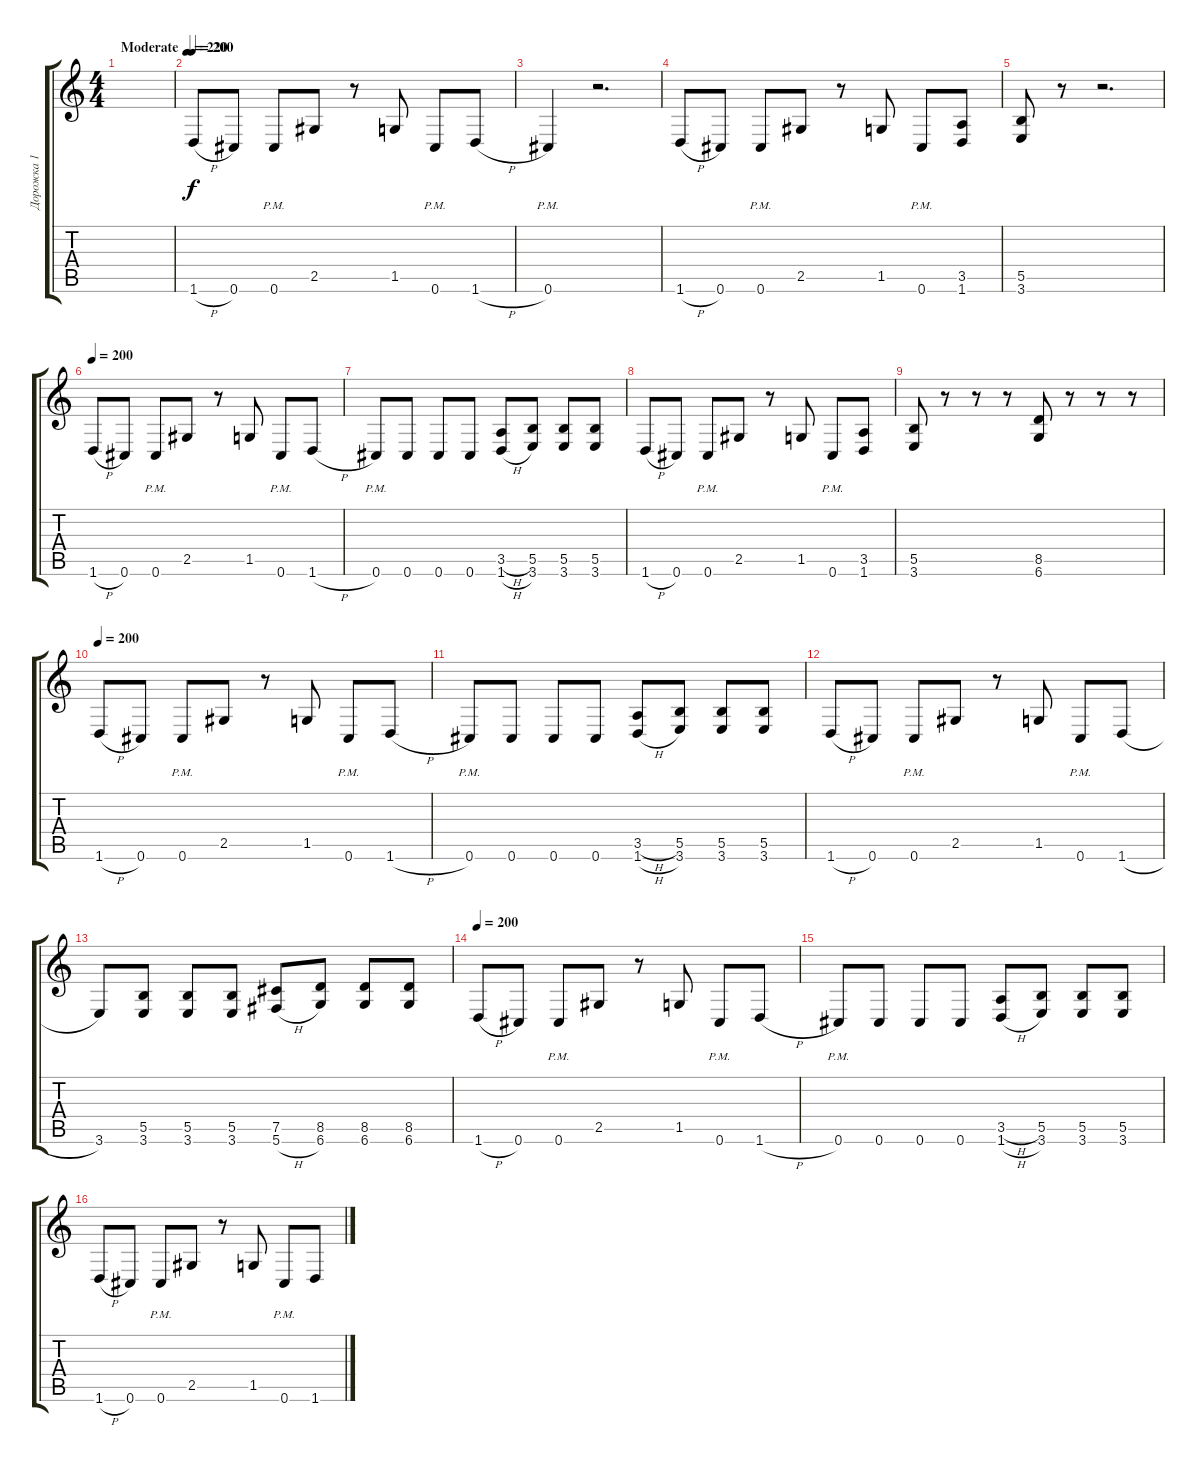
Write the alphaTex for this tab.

\track ("Дорожка 1" "Дорожка 1") {instrument distortionguitar}
\staff {score tabs}
\tuning (Db4 Ab3 E3 B2 Gb2 Db2) {hide}
\ts (4 4)
\tempo (220 "Moderate")
\clef g2
\ks c
|
\tempo 200
1.6{h}.8 0.6.8 0.6{pm}.8 2.5.8 r.8 1.5.8 0.6{pm}.8 1.6{h}.8 |
0.6{pm}.4 r.2{d} |
1.6{h}.8 0.6.8 0.6{pm}.8 2.5.8 r.8 1.5.8 0.6{pm}.8 (3.5 1.6).8 |
(5.5 3.6).8 r.8 r.2{d} |
\tempo 200
1.6{h}.8 0.6.8 0.6{pm}.8 2.5.8 r.8 1.5.8 0.6{pm}.8 1.6{h}.8 |
0.6{pm}.8 0.6.8 0.6.8 0.6.8 (3.5{h} 1.6{h}).8 (5.5 3.6).8 (5.5 3.6).8 (5.5 3.6).8 |
1.6{h}.8 0.6.8 0.6{pm}.8 2.5.8 r.8 1.5.8 0.6{pm}.8 (3.5 1.6).8 |
(5.5 3.6).8 r.8 r.8 r.8 (8.5 6.6).8 r.8 r.8 r.8 |
\tempo 200
1.6{h}.8 0.6.8 0.6{pm}.8 2.5.8 r.8 1.5.8 0.6{pm}.8 1.6{h}.8 |
0.6{pm}.8 0.6.8 0.6.8 0.6.8 (3.5{h} 1.6{h}).8 (5.5 3.6).8 (5.5 3.6).8 (5.5 3.6).8 |
1.6{h}.8 0.6.8 0.6{pm}.8 2.5.8 r.8 1.5.8 0.6{pm}.8 1.6{h}.8 |
3.6.8 (5.5 3.6).8 (5.5 3.6).8 (5.5 3.6).8 (7.5 5.6{h}).8 (8.5 6.6).8 (8.5 6.6).8 (8.5 6.6).8 |
\tempo 200
1.6{h}.8 0.6.8 0.6{pm}.8 2.5.8 r.8 1.5.8 0.6{pm}.8 1.6{h}.8 |
0.6{pm}.8 0.6.8 0.6.8 0.6.8 (3.5{h} 1.6{h}).8 (5.5 3.6).8 (5.5 3.6).8 (5.5 3.6).8 |
1.6{h}.8 0.6.8 0.6{pm}.8 2.5.8 r.8 1.5.8 0.6{pm}.8 1.6{h}.8
